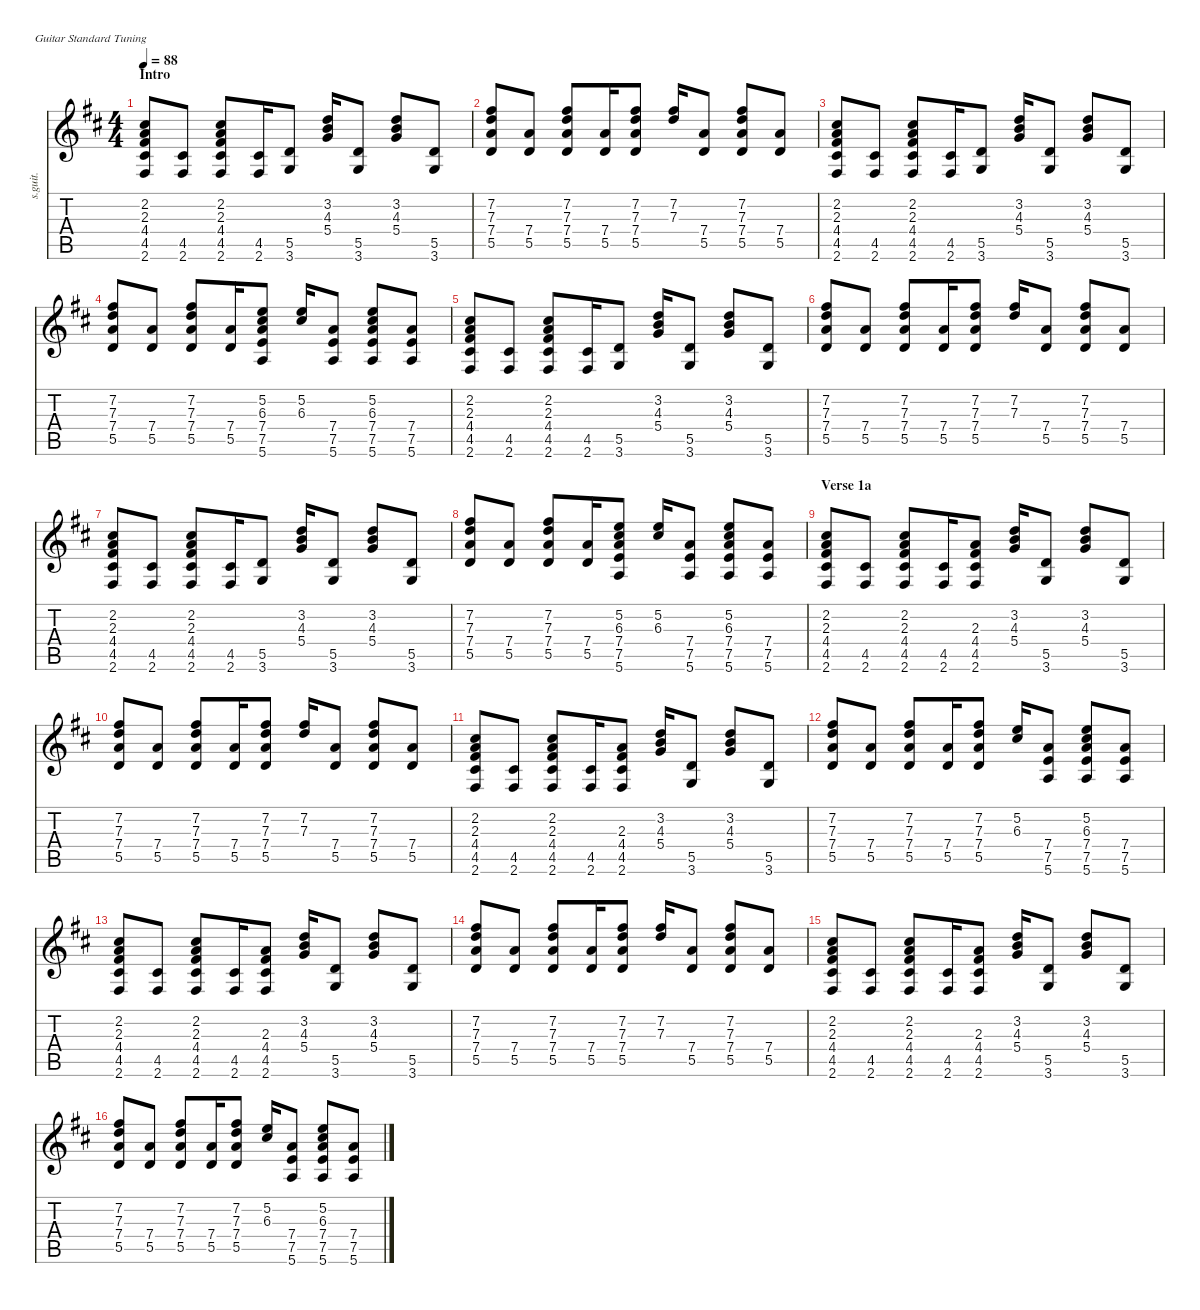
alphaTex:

\defaultSystemsLayout 4
\hideDynamics
\bracketExtendMode nobrackets
\otherSystemsTrackNameOrientation horizontal
\track ("Steel Guitar" "s.guit.") {instrument acousticguitarsteel}
\staff {score tabs}
\tuning (E4 B3 G3 D3 A2 E2)
\ts (4 4)
\section ("" "Intro")
\tempo 88
\clef g2
\ks d
(2.6{acc #} 4.5{acc #} 4.4{acc #} 2.2{acc #} 2.3{acc forcenatural}).8{dy mf instrument acousticguitarsteel beam Up} (2.6{acc #} 4.5{acc #}).8{beam Up} (2.6{acc #} 4.5{acc #} 4.4{acc #} 2.3{acc forcenatural} 2.2{acc #}).8{beam Up} (2.6{acc #} 4.5{acc #}).16{beam Up} (5.5{acc forcenatural} 3.6{acc forcenatural}).8{beam Up} (3.2{acc forcenatural} 4.3{acc forcenatural} 5.4{acc forcenatural}).16{beam Up} (3.6{acc forcenatural} 5.5{acc forcenatural}).8{beam Up} (5.4{acc forcenatural} 4.3{acc forcenatural} 3.2{acc forcenatural}).8{beam Up} (3.6{acc forcenatural} 5.5{acc forcenatural}).8{beam Up} |
(5.5{acc forcenatural} 7.4{acc forcenatural} 7.2{acc #} 7.3{acc forcenatural}).8{beam Up} (5.5{acc forcenatural} 7.4{acc forcenatural}).8{beam Up} (5.5{acc forcenatural} 7.4{acc forcenatural} 7.3{acc forcenatural} 7.2{acc #}).8{beam Up} (5.5{acc forcenatural} 7.4{acc forcenatural}).16{beam Up} (5.5{acc forcenatural} 7.4{acc forcenatural} 7.3{acc forcenatural} 7.2{acc #}).8{beam Up} (7.2{acc #} 7.3{acc forcenatural}).16{beam Up} (5.5{acc forcenatural} 7.4{acc forcenatural}).8{beam Up} (7.3{acc forcenatural} 7.2{acc #} 7.4{acc forcenatural} 5.5{acc forcenatural}).8{beam Up} (5.5{acc forcenatural} 7.4{acc forcenatural}).8{beam Up} |
(2.6{acc #} 4.5{acc #} 4.4{acc #} 2.2{acc #} 2.3{acc forcenatural}).8{beam Up} (2.6{acc #} 4.5{acc #}).8{beam Up} (2.6{acc #} 4.5{acc #} 4.4{acc #} 2.3{acc forcenatural} 2.2{acc #}).8{beam Up} (2.6{acc #} 4.5{acc #}).16{beam Up} (5.5{acc forcenatural} 3.6{acc forcenatural}).8{beam Up} (3.2{acc forcenatural} 4.3{acc forcenatural} 5.4{acc forcenatural}).16{beam Up} (3.6{acc forcenatural} 5.5{acc forcenatural}).8{beam Up} (5.4{acc forcenatural} 4.3{acc forcenatural} 3.2{acc forcenatural}).8{beam Up} (3.6{acc forcenatural} 5.5{acc forcenatural}).8{beam Up} |
(5.5{acc forcenatural} 7.4{acc forcenatural} 7.2{acc #} 7.3{acc forcenatural}).8{beam Up} (5.5{acc forcenatural} 7.4{acc forcenatural}).8{beam Up} (5.5{acc forcenatural} 7.4{acc forcenatural} 7.3{acc forcenatural} 7.2{acc #}).8{beam Up} (5.5{acc forcenatural} 7.4{acc forcenatural}).16{beam Up} (7.5{acc forcenatural} 7.4{acc forcenatural} 6.3{acc #} 5.2{acc forcenatural} 5.6{acc forcenatural}).8{beam Up} (5.2{acc forcenatural} 6.3{acc #}).16{beam Up} (7.5{acc forcenatural} 7.4{acc forcenatural} 5.6{acc forcenatural}).8{beam Up} (6.3{acc #} 5.2{acc forcenatural} 7.4{acc forcenatural} 7.5{acc forcenatural} 5.6{acc forcenatural}).8{beam Up} (7.5{acc forcenatural} 7.4{acc forcenatural} 5.6{acc forcenatural}).8{beam Up} |
(2.6{acc #} 4.5{acc #} 4.4{acc #} 2.2{acc #} 2.3{acc forcenatural}).8{beam Up} (2.6{acc #} 4.5{acc #}).8{beam Up} (2.6{acc #} 4.5{acc #} 4.4{acc #} 2.3{acc forcenatural} 2.2{acc #}).8{beam Up} (2.6{acc #} 4.5{acc #}).16{beam Up} (5.5{acc forcenatural} 3.6{acc forcenatural}).8{beam Up} (3.2{acc forcenatural} 4.3{acc forcenatural} 5.4{acc forcenatural}).16{beam Up} (3.6{acc forcenatural} 5.5{acc forcenatural}).8{beam Up} (5.4{acc forcenatural} 4.3{acc forcenatural} 3.2{acc forcenatural}).8{beam Up} (3.6{acc forcenatural} 5.5{acc forcenatural}).8{beam Up} |
(5.5{acc forcenatural} 7.4{acc forcenatural} 7.2{acc #} 7.3{acc forcenatural}).8{beam Up} (5.5{acc forcenatural} 7.4{acc forcenatural}).8{beam Up} (5.5{acc forcenatural} 7.4{acc forcenatural} 7.3{acc forcenatural} 7.2{acc #}).8{beam Up} (5.5{acc forcenatural} 7.4{acc forcenatural}).16{beam Up} (5.5{acc forcenatural} 7.4{acc forcenatural} 7.3{acc forcenatural} 7.2{acc #}).8{beam Up} (7.2{acc #} 7.3{acc forcenatural}).16{beam Up} (5.5{acc forcenatural} 7.4{acc forcenatural}).8{beam Up} (7.3{acc forcenatural} 7.2{acc #} 7.4{acc forcenatural} 5.5{acc forcenatural}).8{beam Up} (5.5{acc forcenatural} 7.4{acc forcenatural}).8{beam Up} |
(2.6{acc #} 4.5{acc #} 4.4{acc #} 2.2{acc #} 2.3{acc forcenatural}).8{beam Up} (2.6{acc #} 4.5{acc #}).8{beam Up} (2.6{acc #} 4.5{acc #} 4.4{acc #} 2.3{acc forcenatural} 2.2{acc #}).8{beam Up} (2.6{acc #} 4.5{acc #}).16{beam Up} (5.5{acc forcenatural} 3.6{acc forcenatural}).8{beam Up} (3.2{acc forcenatural} 4.3{acc forcenatural} 5.4{acc forcenatural}).16{beam Up} (3.6{acc forcenatural} 5.5{acc forcenatural}).8{beam Up} (5.4{acc forcenatural} 4.3{acc forcenatural} 3.2{acc forcenatural}).8{beam Up} (3.6{acc forcenatural} 5.5{acc forcenatural}).8{beam Up} |
(5.5{acc forcenatural} 7.4{acc forcenatural} 7.2{acc #} 7.3{acc forcenatural}).8{beam Up} (5.5{acc forcenatural} 7.4{acc forcenatural}).8{beam Up} (5.5{acc forcenatural} 7.4{acc forcenatural} 7.3{acc forcenatural} 7.2{acc #}).8{beam Up} (5.5{acc forcenatural} 7.4{acc forcenatural}).16{beam Up} (7.5{acc forcenatural} 7.4{acc forcenatural} 6.3{acc #} 5.2{acc forcenatural} 5.6{acc forcenatural}).8{beam Up} (5.2{acc forcenatural} 6.3{acc #}).16{beam Up} (7.5{acc forcenatural} 7.4{acc forcenatural} 5.6{acc forcenatural}).8{beam Up} (6.3{acc #} 5.2{acc forcenatural} 7.4{acc forcenatural} 7.5{acc forcenatural} 5.6{acc forcenatural}).8{beam Up} (7.5{acc forcenatural} 7.4{acc forcenatural} 5.6{acc forcenatural}).8{beam Up} |
\section ("" "Verse 1a")
(2.6{acc #} 4.5{acc #} 4.4{acc #} 2.2{acc #} 2.3{acc forcenatural}).8{beam Up} (2.6{acc #} 4.5{acc #}).8{beam Up} (2.6{acc #} 4.5{acc #} 4.4{acc #} 2.3{acc forcenatural} 2.2{acc #}).8{beam Up} (2.6{acc #} 4.5{acc #}).16{beam Up} (4.5{acc #} 2.6{acc #} 4.4{acc #} 2.3{acc forcenatural}).8{beam Up} (3.2{acc forcenatural} 4.3{acc forcenatural} 5.4{acc forcenatural}).16{beam Up} (3.6{acc forcenatural} 5.5{acc forcenatural}).8{beam Up} (5.4{acc forcenatural} 4.3{acc forcenatural} 3.2{acc forcenatural}).8{beam Up} (3.6{acc forcenatural} 5.5{acc forcenatural}).8{beam Up} |
(5.5{acc forcenatural} 7.4{acc forcenatural} 7.2{acc #} 7.3{acc forcenatural}).8{beam Up} (5.5{acc forcenatural} 7.4{acc forcenatural}).8{beam Up} (5.5{acc forcenatural} 7.4{acc forcenatural} 7.3{acc forcenatural} 7.2{acc #}).8{beam Up} (5.5{acc forcenatural} 7.4{acc forcenatural}).16{beam Up} (5.5{acc forcenatural} 7.4{acc forcenatural} 7.3{acc forcenatural} 7.2{acc #}).8{beam Up} (7.2{acc #} 7.3{acc forcenatural}).16{beam Up} (5.5{acc forcenatural} 7.4{acc forcenatural}).8{beam Up} (7.3{acc forcenatural} 7.2{acc #} 7.4{acc forcenatural} 5.5{acc forcenatural}).8{beam Up} (5.5{acc forcenatural} 7.4{acc forcenatural}).8{beam Up} |
(2.6{acc #} 4.5{acc #} 4.4{acc #} 2.2{acc #} 2.3{acc forcenatural}).8{beam Up} (2.6{acc #} 4.5{acc #}).8{beam Up} (2.6{acc #} 4.5{acc #} 4.4{acc #} 2.3{acc forcenatural} 2.2{acc #}).8{beam Up} (2.6{acc #} 4.5{acc #}).16{beam Up} (4.5{acc #} 2.6{acc #} 4.4{acc #} 2.3{acc forcenatural}).8{beam Up} (3.2{acc forcenatural} 4.3{acc forcenatural} 5.4{acc forcenatural}).16{beam Up} (3.6{acc forcenatural} 5.5{acc forcenatural}).8{beam Up} (5.4{acc forcenatural} 4.3{acc forcenatural} 3.2{acc forcenatural}).8{beam Up} (3.6{acc forcenatural} 5.5{acc forcenatural}).8{beam Up} |
(5.5{acc forcenatural} 7.4{acc forcenatural} 7.2{acc #} 7.3{acc forcenatural}).8{beam Up} (5.5{acc forcenatural} 7.4{acc forcenatural}).8{beam Up} (5.5{acc forcenatural} 7.4{acc forcenatural} 7.3{acc forcenatural} 7.2{acc #}).8{beam Up} (5.5{acc forcenatural} 7.4{acc forcenatural}).16{beam Up} (5.5{acc forcenatural} 7.4{acc forcenatural} 7.3{acc forcenatural} 7.2{acc #}).8{beam Up} (5.2{acc forcenatural} 6.3{acc #}).16{beam Up} (7.5{acc forcenatural} 7.4{acc forcenatural} 5.6{acc forcenatural}).8{beam Up} (6.3{acc #} 5.2{acc forcenatural} 7.4{acc forcenatural} 7.5{acc forcenatural} 5.6{acc forcenatural}).8{beam Up} (7.5{acc forcenatural} 7.4{acc forcenatural} 5.6{acc forcenatural}).8{beam Up} |
(2.6{acc #} 4.5{acc #} 4.4{acc #} 2.2{acc #} 2.3{acc forcenatural}).8{beam Up} (2.6{acc #} 4.5{acc #}).8{beam Up} (2.6{acc #} 4.5{acc #} 4.4{acc #} 2.3{acc forcenatural} 2.2{acc #}).8{beam Up} (2.6{acc #} 4.5{acc #}).16{beam Up} (4.5{acc #} 2.6{acc #} 4.4{acc #} 2.3{acc forcenatural}).8{beam Up} (3.2{acc forcenatural} 4.3{acc forcenatural} 5.4{acc forcenatural}).16{beam Up} (3.6{acc forcenatural} 5.5{acc forcenatural}).8{beam Up} (5.4{acc forcenatural} 4.3{acc forcenatural} 3.2{acc forcenatural}).8{beam Up} (3.6{acc forcenatural} 5.5{acc forcenatural}).8{beam Up} |
(5.5{acc forcenatural} 7.4{acc forcenatural} 7.2{acc #} 7.3{acc forcenatural}).8{beam Up} (5.5{acc forcenatural} 7.4{acc forcenatural}).8{beam Up} (5.5{acc forcenatural} 7.4{acc forcenatural} 7.3{acc forcenatural} 7.2{acc #}).8{beam Up} (5.5{acc forcenatural} 7.4{acc forcenatural}).16{beam Up} (5.5{acc forcenatural} 7.4{acc forcenatural} 7.3{acc forcenatural} 7.2{acc #}).8{beam Up} (7.2{acc #} 7.3{acc forcenatural}).16{beam Up} (5.5{acc forcenatural} 7.4{acc forcenatural}).8{beam Up} (7.3{acc forcenatural} 7.2{acc #} 7.4{acc forcenatural} 5.5{acc forcenatural}).8{beam Up} (5.5{acc forcenatural} 7.4{acc forcenatural}).8{beam Up} |
(2.6{acc #} 4.5{acc #} 4.4{acc #} 2.2{acc #} 2.3{acc forcenatural}).8{beam Up} (2.6{acc #} 4.5{acc #}).8{beam Up} (2.6{acc #} 4.5{acc #} 4.4{acc #} 2.3{acc forcenatural} 2.2{acc #}).8{beam Up} (2.6{acc #} 4.5{acc #}).16{beam Up} (4.5{acc #} 2.6{acc #} 4.4{acc #} 2.3{acc forcenatural}).8{beam Up} (3.2{acc forcenatural} 4.3{acc forcenatural} 5.4{acc forcenatural}).16{beam Up} (3.6{acc forcenatural} 5.5{acc forcenatural}).8{beam Up} (5.4{acc forcenatural} 4.3{acc forcenatural} 3.2{acc forcenatural}).8{beam Up} (3.6{acc forcenatural} 5.5{acc forcenatural}).8{beam Up} |
(5.5{acc forcenatural} 7.4{acc forcenatural} 7.2{acc #} 7.3{acc forcenatural}).8{beam Up} (5.5{acc forcenatural} 7.4{acc forcenatural}).8{beam Up} (5.5{acc forcenatural} 7.4{acc forcenatural} 7.3{acc forcenatural} 7.2{acc #}).8{beam Up} (5.5{acc forcenatural} 7.4{acc forcenatural}).16{beam Up} (5.5{acc forcenatural} 7.4{acc forcenatural} 7.3{acc forcenatural} 7.2{acc #}).8{beam Up} (5.2{acc forcenatural} 6.3{acc #}).16{beam Up} (7.5{acc forcenatural} 7.4{acc forcenatural} 5.6{acc forcenatural}).8{beam Up} (6.3{acc #} 5.2{acc forcenatural} 7.4{acc forcenatural} 7.5{acc forcenatural} 5.6{acc forcenatural}).8{beam Up} (7.5{acc forcenatural} 7.4{acc forcenatural} 5.6{acc forcenatural}).8{beam Up}
